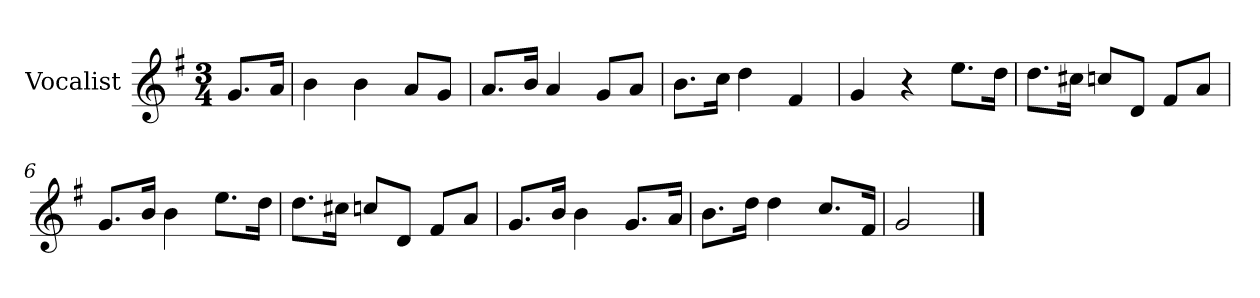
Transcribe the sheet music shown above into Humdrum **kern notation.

**kern
*part1
*staff1
*I"Vocalist
*k[f#]
*G:
*M3/4
=
8.gL
16aJk
=1
4b
4b
8aL
8gJ
=2
8.aL
16bJk
4a
8gL
8aJ
=3
8.bL
16ccJk
4dd
4f#
=4
4g
4r
8.eeL
16ddJk
=5
8.ddL
16cc#XJk
8ccnL
8dJ
8f#L
8aJ
=6
8.gL
16bJk
4b
8.eeL
16ddJk
=7
8.ddL
16cc#XJk
8ccnL
8dJ
8f#L
8aJ
=8
8.gL
16bJk
4b
8.gL
16aJk
=9
8.bL
16ddJk
4dd
8.ccL
16f#Jk
=10
2g
==
*-
